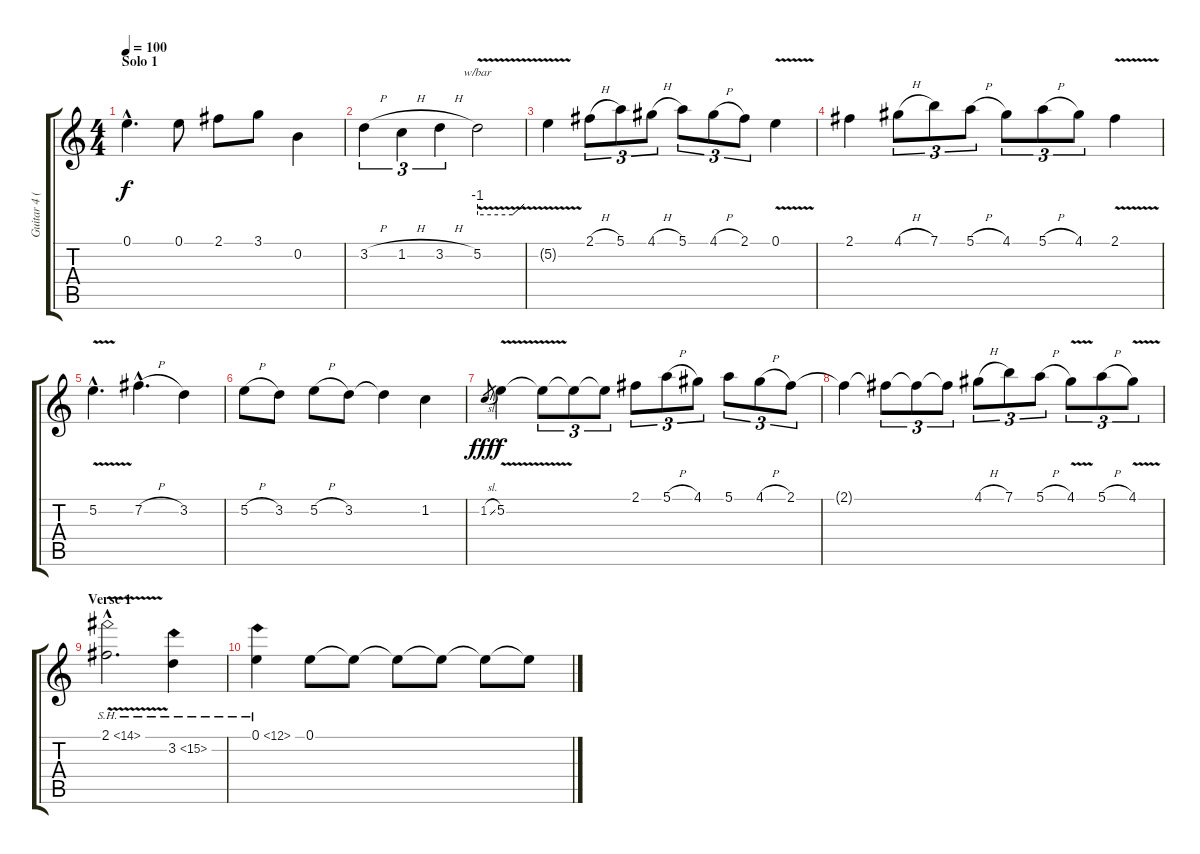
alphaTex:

\track ("Guitar 4 (Dist)" "Guitar 4 (") {instrument distortionguitar}
\staff {score tabs}
\tuning (E4 B3 G3 D3 A2 E2) {hide}
\ts (4 4)
\section ("" "Solo 1")
\tempo 100
\clef g2
\ks c
0.1{hac}.4{d dy f volume 10} 0.1.8 2.1.8 3.1.8 0.2.4 |
3.2{h}.4{tu (3 2)} 1.2{h}.4{tu (3 2)} 3.2{h}.4{tu (3 2)} 5.2{v}.2{tbe (custom default 0 -4 45 -4 60 0)} |
5.2{t}.4 2.1{h}.8{tu (3 2)} 5.1.8{tu (3 2)} 4.1{h}.8{tu (3 2)} 5.1.8{tu (3 2)} 4.1{h}.8{tu (3 2)} 2.1.8{tu (3 2)} 0.1{v}.4 |
2.1.4 4.1{h}.8{tu (3 2)} 7.1.8{tu (3 2)} 5.1{h}.8{tu (3 2)} 4.1.8{tu (3 2)} 5.1{h}.8{tu (3 2)} 4.1.8{tu (3 2)} 2.1{v}.4 |
5.2{v hac}.4{d} 7.2{h hac}.4{d} 3.2.4 |
5.2{h}.8 3.2.8 5.2{h}.8 3.2.8 3.2{t}.4 1.2.4 |
1.2{sl}.8{gr dy fff} 5.2{v}.4{dy f} 5.2{t}.8{tu (3 2)} 5.2{t}.8{tu (3 2)} 5.2{t}.8{tu (3 2)} 2.1.8{tu (3 2)} 5.1{h}.8{tu (3 2)} 4.1.8{tu (3 2)} 5.1.8{tu (3 2)} 4.1{h}.8{tu (3 2)} 2.1.8{tu (3 2)} |
2.1{t}.4 2.1{t}.8{tu (3 2)} 2.1{t}.8{tu (3 2)} 2.1{t}.8{tu (3 2)} 4.1{h}.8{tu (3 2)} 7.1.8{tu (3 2)} 5.1{h}.8{tu (3 2)} 4.1{v}.8{tu (3 2)} 5.1{h}.8{tu (3 2)} 4.1{v}.8{tu (3 2)} |
\section ("" "Verse 1")
2.1{sh 12 v hac}.2{d} 3.2{sh 12}.4 |
0.1{sh 12}.4 0.1.8{volume 11} 0.1{t}.8{volume 9} 0.1{t}.8{volume 7} 0.1{t}.8{volume 5} 0.1{t}.8{volume 3} 0.1{t}.8{volume 1}
